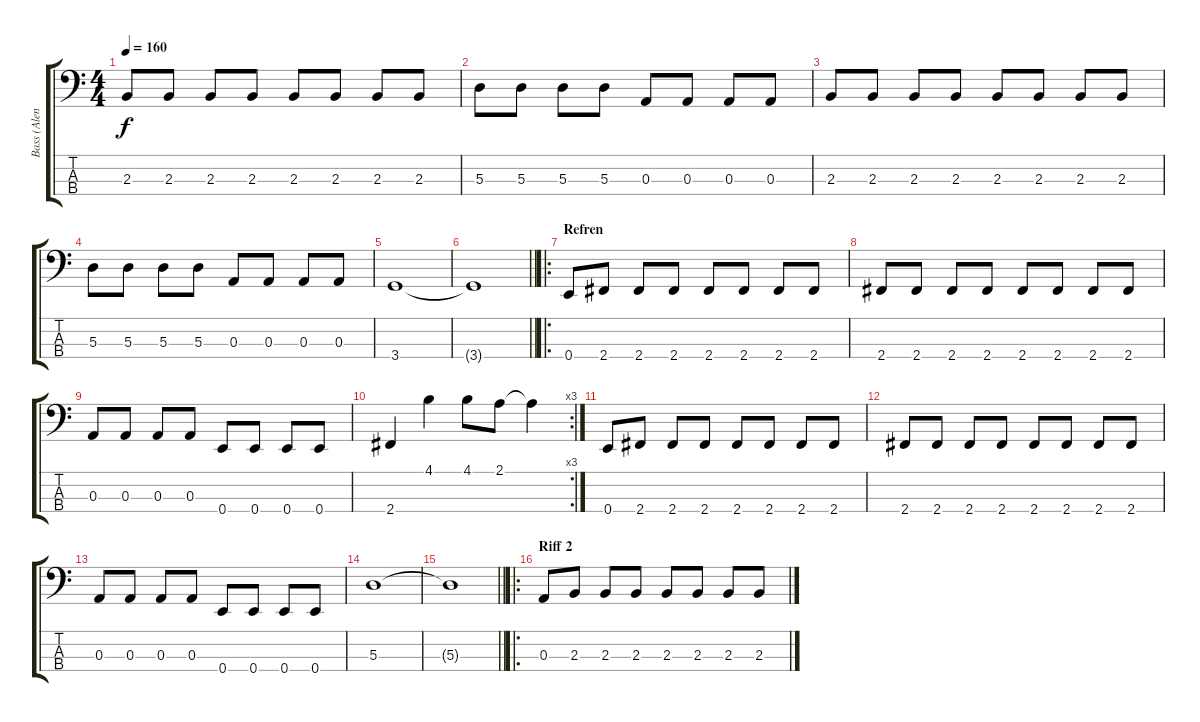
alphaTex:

\track ("Bass (Alen Islamovic)" "Bass (Alen") {instrument electricbassfinger}
\staff {score tabs}
\tuning (G2 D2 A1 E1) {hide}
\ts (4 4)
\tempo 160
\clef f4
\ks c
2.3.8{dy f} 2.3.8 2.3.8 2.3.8 2.3.8 2.3.8 2.3.8 2.3.8 |
5.3.8 5.3.8 5.3.8 5.3.8 0.3.8 0.3.8 0.3.8 0.3.8 |
2.3.8 2.3.8 2.3.8 2.3.8 2.3.8 2.3.8 2.3.8 2.3.8 |
5.3.8 5.3.8 5.3.8 5.3.8 0.3.8 0.3.8 0.3.8 0.3.8 |
3.4.1 |
\barLineRight lightlight
3.4{t}.1 |
\ro
\section ("" "Refren")
0.4.8 2.4.8 2.4.8 2.4.8 2.4.8 2.4.8 2.4.8 2.4.8 |
2.4.8 2.4.8 2.4.8 2.4.8 2.4.8 2.4.8 2.4.8 2.4.8 |
0.3.8 0.3.8 0.3.8 0.3.8 0.4.8 0.4.8 0.4.8 0.4.8 |
\rc 3
2.4.4 4.1.4 4.1.8 2.1.8 2.1{t}.4 |
0.4.8 2.4.8 2.4.8 2.4.8 2.4.8 2.4.8 2.4.8 2.4.8 |
2.4.8 2.4.8 2.4.8 2.4.8 2.4.8 2.4.8 2.4.8 2.4.8 |
0.3.8 0.3.8 0.3.8 0.3.8 0.4.8 0.4.8 0.4.8 0.4.8 |
5.3.1 |
\barLineRight lightlight
5.3{t}.1 |
\ro
\section ("" "Riff 2")
0.3.8 2.3.8 2.3.8 2.3.8 2.3.8 2.3.8 2.3.8 2.3.8
